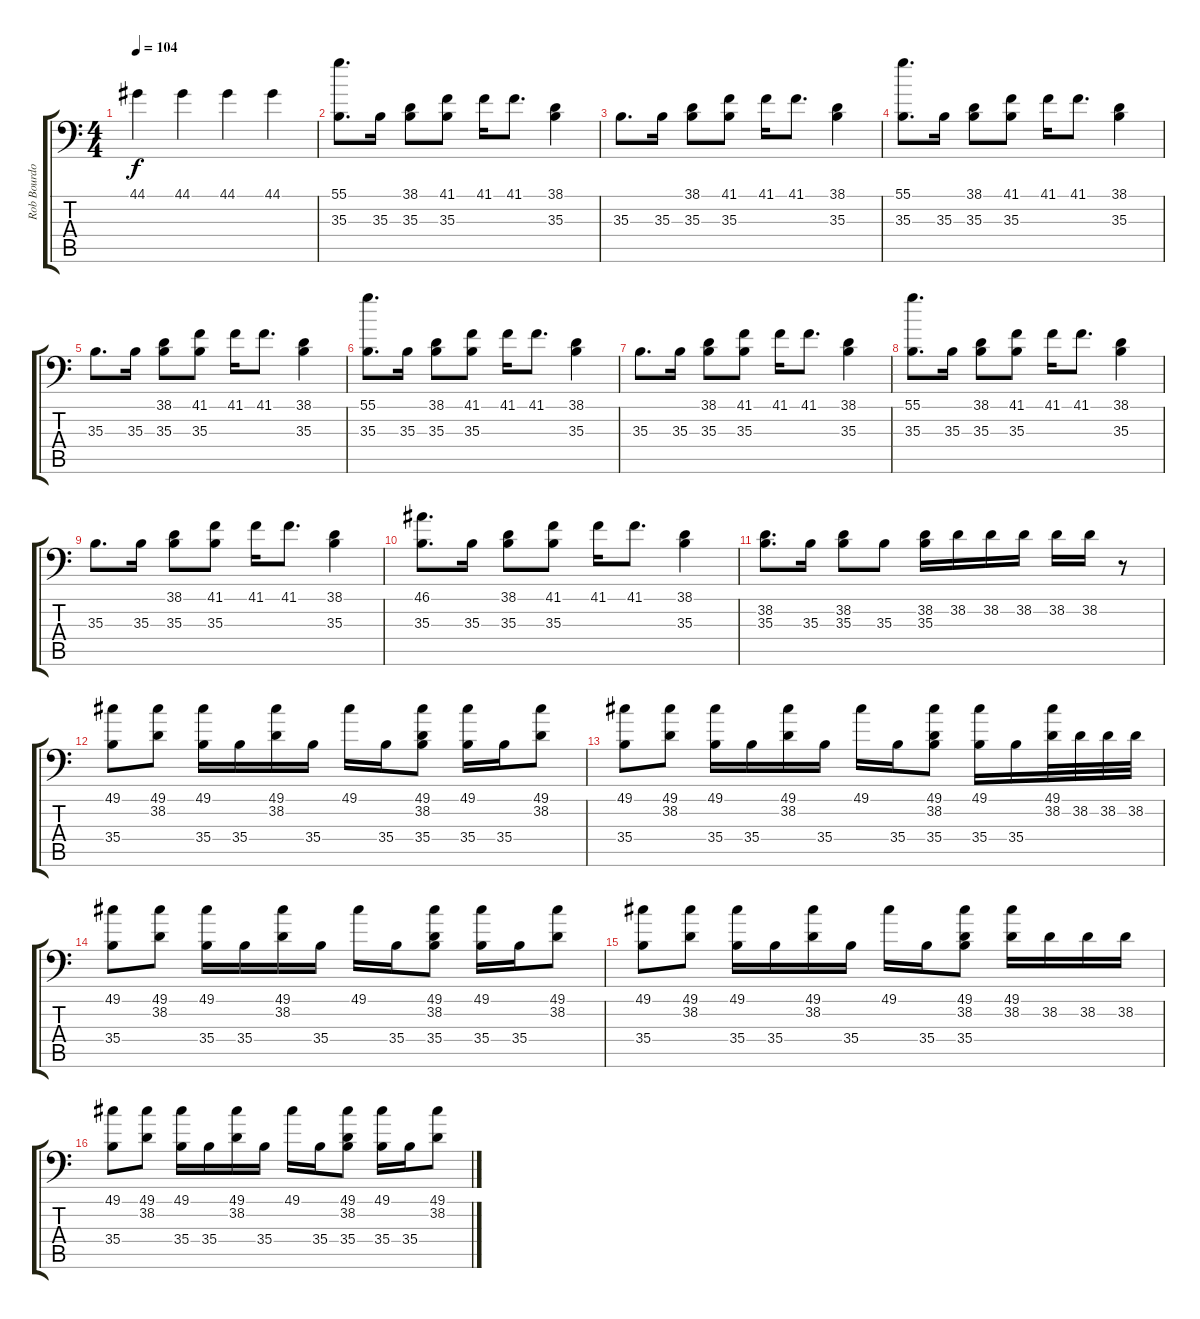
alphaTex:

\track ("Rob Bourdon (drums)" "Rob Bourdo") {instrument acousticgrandpiano}
\staff {score tabs}
\tuning (C-1 C-1 C-1 C-1 C-1 C-1) {hide}
\ts (4 4)
\tempo 104
\clef f4
\ks c
44.1.4{dy f} 44.1.4 44.1.4 44.1.4 |
(55.1 35.3).8{d} 35.3.16 (38.1 35.3).8 (41.1 35.3).8 41.1.16 41.1.8{d} (38.1 35.3).4 |
35.3.8{d} 35.3.16 (38.1 35.3).8 (41.1 35.3).8 41.1.16 41.1.8{d} (38.1 35.3).4 |
(55.1 35.3).8{d} 35.3.16 (38.1 35.3).8 (41.1 35.3).8 41.1.16 41.1.8{d} (38.1 35.3).4 |
35.3.8{d} 35.3.16 (38.1 35.3).8 (41.1 35.3).8 41.1.16 41.1.8{d} (38.1 35.3).4 |
(55.1 35.3).8{d} 35.3.16 (38.1 35.3).8 (41.1 35.3).8 41.1.16 41.1.8{d} (38.1 35.3).4 |
35.3.8{d} 35.3.16 (38.1 35.3).8 (41.1 35.3).8 41.1.16 41.1.8{d} (38.1 35.3).4 |
(55.1 35.3).8{d} 35.3.16 (38.1 35.3).8 (41.1 35.3).8 41.1.16 41.1.8{d} (38.1 35.3).4 |
35.3.8{d} 35.3.16 (38.1 35.3).8 (41.1 35.3).8 41.1.16 41.1.8{d} (38.1 35.3).4 |
(46.1 35.3).8{d} 35.3.16 (38.1 35.3).8 (41.1 35.3).8 41.1.16 41.1.8{d} (38.1 35.3).4 |
(38.2 35.3).8{d} 35.3.16 (38.2 35.3).8 35.3.8 (38.2 35.3).16 38.2.16 38.2.16 38.2.16 38.2.16 38.2.16 r.8 |
(49.1 35.4).8 (49.1 38.2).8 (49.1 35.4).16 35.4.16 (49.1 38.2).16 35.4.16 49.1.16 35.4.16 (49.1 38.2 35.4).8 (49.1 35.4).16 35.4.16 (49.1 38.2).8 |
(49.1 35.4).8 (49.1 38.2).8 (49.1 35.4).16 35.4.16 (49.1 38.2).16 35.4.16 49.1.16 35.4.16 (49.1 38.2 35.4).8 (49.1 35.4).16 35.4.16 (49.1 38.2).32 38.2.32 38.2.32 38.2.32 |
(49.1 35.4).8 (49.1 38.2).8 (49.1 35.4).16 35.4.16 (49.1 38.2).16 35.4.16 49.1.16 35.4.16 (49.1 38.2 35.4).8 (49.1 35.4).16 35.4.16 (49.1 38.2).8 |
(49.1 35.4).8 (49.1 38.2).8 (49.1 35.4).16 35.4.16 (49.1 38.2).16 35.4.16 49.1.16 35.4.16 (49.1 38.2 35.4).8 (49.1 38.2).16 38.2.16 38.2.16 38.2.16 |
(49.1 35.4).8 (49.1 38.2).8 (49.1 35.4).16 35.4.16 (49.1 38.2).16 35.4.16 49.1.16 35.4.16 (49.1 38.2 35.4).8 (49.1 35.4).16 35.4.16 (49.1 38.2).8
